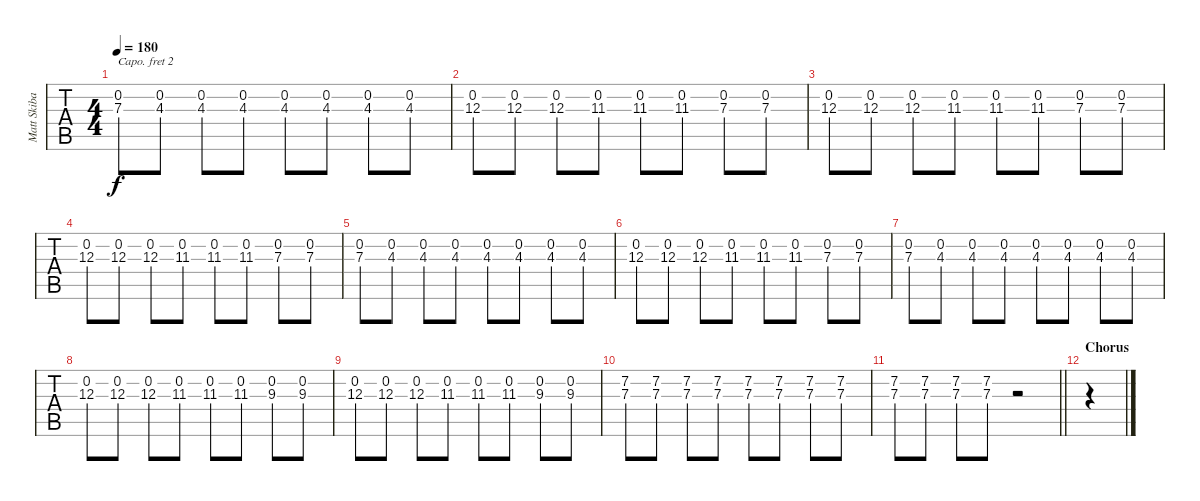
\track ("Matt Skiba - Guitar Three" "Matt Skiba") {instrument electricguitarclean}
\staff {tabs}
\capo 2
\tuning (E4 B3 G3 D3 A2 E2) {hide}
\ts (4 4)
\tempo 180
\clef g2
\ks a
(0.2 7.3).8{dy f} (0.2 4.3).8 (0.2 4.3).8 (0.2 4.3).8 (0.2 4.3).8 (0.2 4.3).8 (0.2 4.3).8 (0.2 4.3).8 |
(0.2 12.3).8 (0.2 12.3).8 (0.2 12.3).8 (0.2 11.3).8 (0.2 11.3).8 (0.2 11.3).8 (0.2 7.3).8 (0.2 7.3).8 |
(0.2 12.3).8 (0.2 12.3).8 (0.2 12.3).8 (0.2 11.3).8 (0.2 11.3).8 (0.2 11.3).8 (0.2 7.3).8 (0.2 7.3).8 |
(0.2 12.3).8 (0.2 12.3).8 (0.2 12.3).8 (0.2 11.3).8 (0.2 11.3).8 (0.2 11.3).8 (0.2 7.3).8 (0.2 7.3).8 |
(0.2 7.3).8 (0.2 4.3).8 (0.2 4.3).8 (0.2 4.3).8 (0.2 4.3).8 (0.2 4.3).8 (0.2 4.3).8 (0.2 4.3).8 |
(0.2 12.3).8 (0.2 12.3).8 (0.2 12.3).8 (0.2 11.3).8 (0.2 11.3).8 (0.2 11.3).8 (0.2 7.3).8 (0.2 7.3).8 |
(0.2 7.3).8 (0.2 4.3).8 (0.2 4.3).8 (0.2 4.3).8 (0.2 4.3).8 (0.2 4.3).8 (0.2 4.3).8 (0.2 4.3).8 |
(0.2 12.3).8 (0.2 12.3).8 (0.2 12.3).8 (0.2 11.3).8 (0.2 11.3).8 (0.2 11.3).8 (0.2 9.3).8 (0.2 9.3).8 |
(0.2 12.3).8 (0.2 12.3).8 (0.2 12.3).8 (0.2 11.3).8 (0.2 11.3).8 (0.2 11.3).8 (0.2 9.3).8 (0.2 9.3).8 |
(7.2 7.3).8 (7.2 7.3).8 (7.2 7.3).8 (7.2 7.3).8 (7.2 7.3).8 (7.2 7.3).8 (7.2 7.3).8 (7.2 7.3).8 |
\barLineRight lightlight
(7.2 7.3).8 (7.2 7.3).8 (7.2 7.3).8 (7.2 7.3).8 r.2 |
\section ("" "Chorus")
